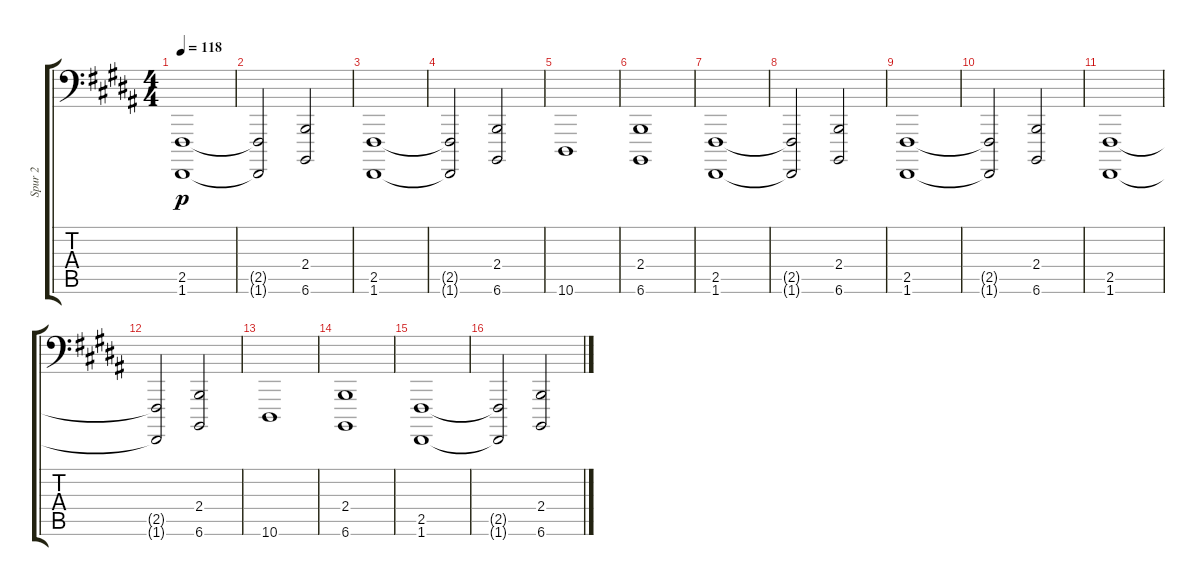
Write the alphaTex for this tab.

\track ("Spur 2" "Spur 2") {instrument acousticgrandpiano}
\staff {score tabs}
\tuning (C3 G2 D2 A1 E1 F0) {hide}
\ts (4 4)
\tempo 118
\clef f4
\ks b
(2.5 1.6).1{dy p instrument acousticgrandpiano} |
(2.5{t} 1.6{t}).2 (2.4 6.6).2 |
(2.5 1.6).1 |
(2.5{t} 1.6{t}).2 (2.4 6.6).2 |
10.6.1 |
(2.4 6.6).1 |
(2.5 1.6).1 |
(2.5{t} 1.6{t}).2 (2.4 6.6).2 |
(2.5 1.6).1 |
(2.5{t} 1.6{t}).2 (2.4 6.6).2 |
(2.5 1.6).1 |
(2.5{t} 1.6{t}).2 (2.4 6.6).2 |
10.6.1 |
(2.4 6.6).1 |
(2.5 1.6).1 |
(2.5{t} 1.6{t}).2 (2.4 6.6).2
